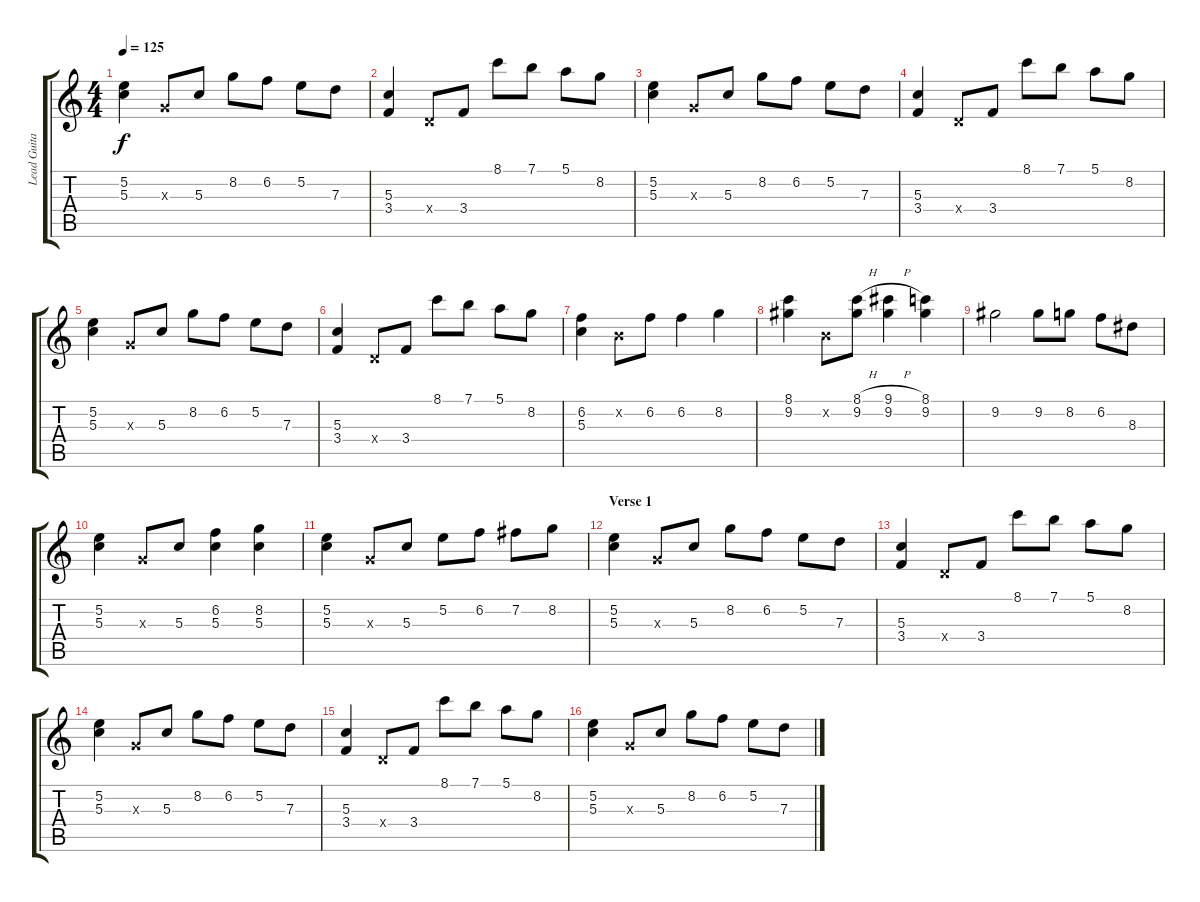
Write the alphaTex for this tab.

\track ("Lead Guitar" "Lead Guita") {instrument distortionguitar}
\staff {score tabs}
\tuning (E4 B3 G3 D3 A2 E2) {hide}
\ts (4 4)
\tempo 125
\clef g2
\ks c
(5.2 5.3).4{dy f instrument distortionguitar} 0.3{x}.8 5.3.8 8.2.8 6.2.8 5.2.8 7.3.8 |
(5.3 3.4).4 0.4{x}.8 3.4.8 8.1.8 7.1.8 5.1.8 8.2.8 |
(5.2 5.3).4 0.3{x}.8 5.3.8 8.2.8 6.2.8 5.2.8 7.3.8 |
(5.3 3.4).4 0.4{x}.8 3.4.8 8.1.8 7.1.8 5.1.8 8.2.8 |
(5.2 5.3).4 0.3{x}.8 5.3.8 8.2.8 6.2.8 5.2.8 7.3.8 |
(5.3 3.4).4 0.4{x}.8 3.4.8 8.1.8 7.1.8 5.1.8 8.2.8 |
(6.2 5.3).4 0.2{x}.8 6.2.8 6.2.4 8.2.4 |
(8.1 9.2).4 0.2{x}.8 (8.1{h} 9.2).8 (9.1{h} 9.2).4 (8.1 9.2).4 |
9.2.2 9.2.8 8.2.8 6.2.8 8.3.8 |
(5.2 5.3).4 0.3{x}.8 5.3.8 (6.2 5.3).4 (8.2 5.3).4 |
(5.2 5.3).4 0.3{x}.8 5.3.8 5.2.8 6.2.8 7.2.8 8.2.8 |
\section ("" "Verse 1")
(5.2 5.3).4 0.3{x}.8 5.3.8 8.2.8 6.2.8 5.2.8 7.3.8 |
(5.3 3.4).4 0.4{x}.8 3.4.8 8.1.8 7.1.8 5.1.8 8.2.8 |
(5.2 5.3).4 0.3{x}.8 5.3.8 8.2.8 6.2.8 5.2.8 7.3.8 |
(5.3 3.4).4 0.4{x}.8 3.4.8 8.1.8 7.1.8 5.1.8 8.2.8 |
(5.2 5.3).4 0.3{x}.8 5.3.8 8.2.8 6.2.8 5.2.8 7.3.8
